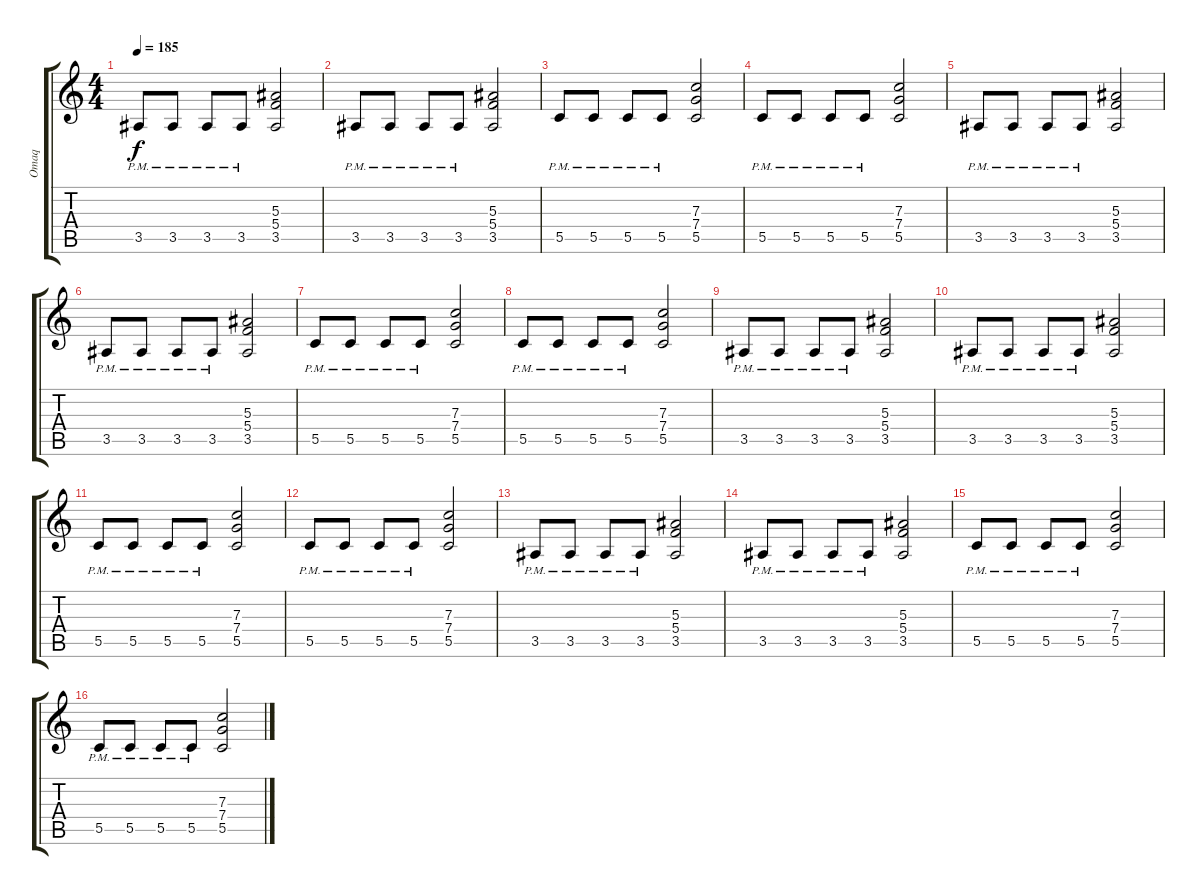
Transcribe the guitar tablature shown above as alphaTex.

\track ("Omaq" "Omaq") {instrument distortionguitar}
\staff {score tabs}
\tuning (D4 A3 F3 C3 G2 C2) {hide}
\ts (4 4)
\tempo 185
\clef g2
\ks c
3.5{pm}.8{dy f} 3.5{pm}.8 3.5{pm}.8 3.5{pm}.8 (5.3 5.4 3.5).2 |
3.5{pm}.8 3.5{pm}.8 3.5{pm}.8 3.5{pm}.8 (5.3 5.4 3.5).2 |
5.5{pm}.8 5.5{pm}.8 5.5{pm}.8 5.5{pm}.8 (7.3 7.4 5.5).2 |
5.5{pm}.8 5.5{pm}.8 5.5{pm}.8 5.5{pm}.8 (7.3 7.4 5.5).2 |
3.5{pm}.8 3.5{pm}.8 3.5{pm}.8 3.5{pm}.8 (5.3 5.4 3.5).2 |
3.5{pm}.8 3.5{pm}.8 3.5{pm}.8 3.5{pm}.8 (5.3 5.4 3.5).2 |
5.5{pm}.8 5.5{pm}.8 5.5{pm}.8 5.5{pm}.8 (7.3 7.4 5.5).2 |
5.5{pm}.8 5.5{pm}.8 5.5{pm}.8 5.5{pm}.8 (7.3 7.4 5.5).2 |
3.5{pm}.8 3.5{pm}.8 3.5{pm}.8 3.5{pm}.8 (5.3 5.4 3.5).2 |
3.5{pm}.8 3.5{pm}.8 3.5{pm}.8 3.5{pm}.8 (5.3 5.4 3.5).2 |
5.5{pm}.8 5.5{pm}.8 5.5{pm}.8 5.5{pm}.8 (7.3 7.4 5.5).2 |
5.5{pm}.8 5.5{pm}.8 5.5{pm}.8 5.5{pm}.8 (7.3 7.4 5.5).2 |
3.5{pm}.8 3.5{pm}.8 3.5{pm}.8 3.5{pm}.8 (5.3 5.4 3.5).2 |
3.5{pm}.8 3.5{pm}.8 3.5{pm}.8 3.5{pm}.8 (5.3 5.4 3.5).2 |
5.5{pm}.8 5.5{pm}.8 5.5{pm}.8 5.5{pm}.8 (7.3 7.4 5.5).2 |
5.5{pm}.8 5.5{pm}.8 5.5{pm}.8 5.5{pm}.8 (7.3 7.4 5.5).2
